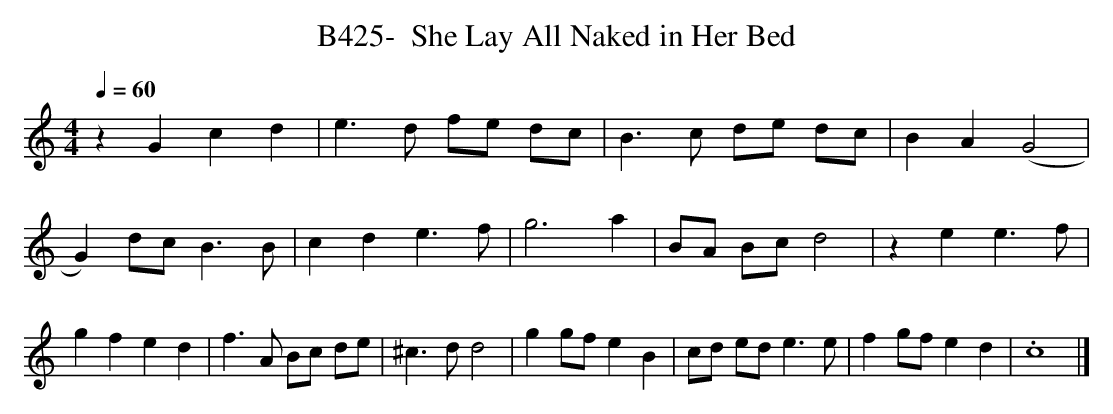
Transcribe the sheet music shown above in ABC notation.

X:1
T:B425-  She Lay All Naked in Her Bed
Q:1/4=60
L:1/4
M:4/4
K:C
zGcd|e3/2 d/ f/e/ d/c/|B3/2 c/ d/e/ d/c/|BA(G2|\
G)d/c/ B3/2 B/|cde3/2 f/|g3a|B/A/ B/c/ d2|zee3/2 f/|\
gfed|f3/2 A/ B/c/ d/e/|^c3/2 d/d2|\
gg/f/eB|c/d/ e/d/ e3/2 e/|fg/f/ed|.c4|]
